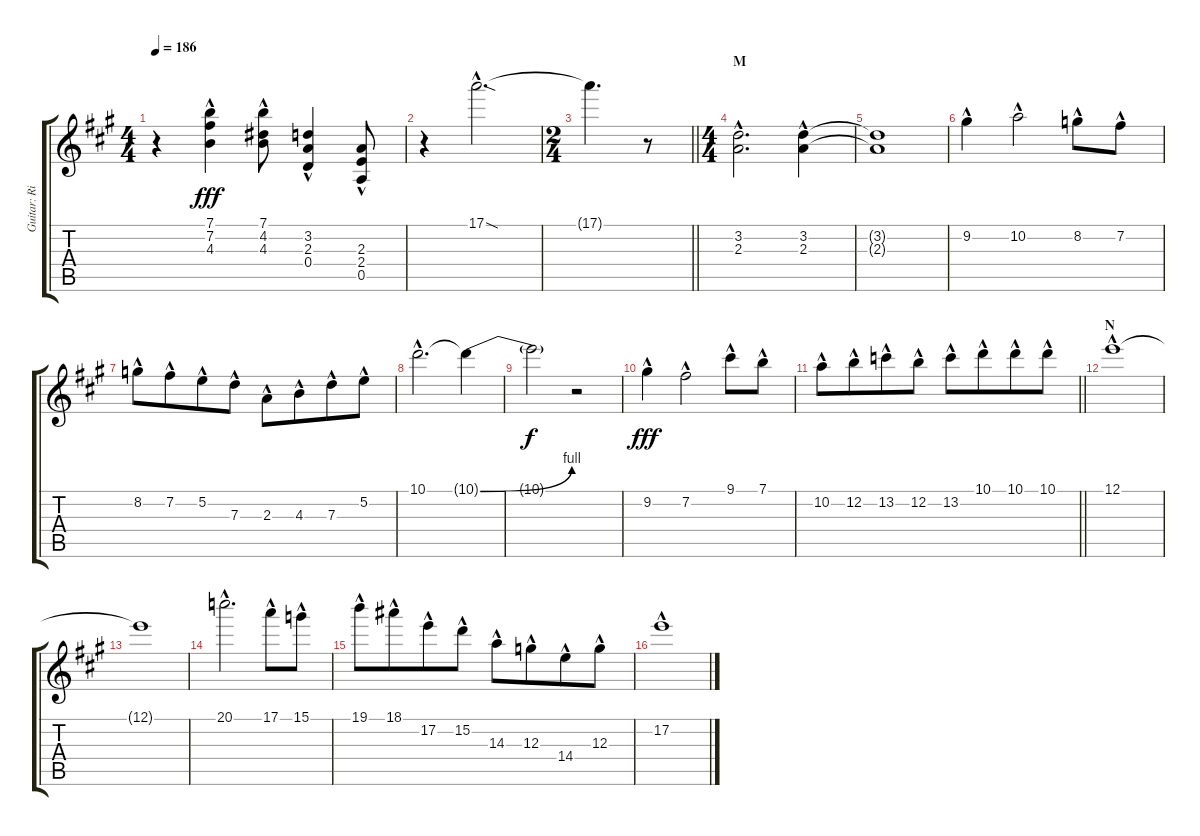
\track ("Guitar: Rik" "Guitar: Ri") {instrument overdrivenguitar}
\staff {score tabs}
\tuning (E4 B3 G3 D3 A2 E2) {hide}
\ts (4 4)
\tempo 186
\clef g2
\ks a
r.4{dy fff} (7.1{hac} 7.2{hac} 4.3{hac}).4 (7.1{hac} 4.2{hac} 4.3{hac}).8 (3.2{hac} 2.3{hac} 0.4{hac}).4 (2.3{hac} 2.4{hac} 0.5{hac}).8 |
r.4 17.1{sod hac}.2{d} |
\ts (2 4)
\barLineRight lightlight
17.1{t}.4{d} r.8 |
\ts (4 4)
\section ("" "M")
(3.2{hac} 2.3{hac}).2{d} (3.2{hac} 2.3{hac}).4 |
(3.2{t} 2.3{t}).1 |
9.2{hac}.4 10.2{hac}.2 8.2{hac}.8 7.2{hac}.8 |
8.2{hac}.8 7.2{hac}.8{beam merge} 5.2{hac}.8 7.3{hac}.8{beam split} 2.3{hac}.8 4.3{hac}.8{beam merge} 7.3{hac}.8 5.2{hac}.8 |
10.1{hac}.2{d} 10.1{be (bend 0 0 60 4) t}.4 |
10.1{t}.2{dy f} r.2 |
9.2{hac}.4{dy fff} 7.2{hac}.2 9.1{hac}.8 7.1{hac}.8 |
\barLineRight lightlight
10.2{hac}.8 12.2{hac}.8{beam merge} 13.2{hac}.8 12.2{hac}.8{beam split} 13.2{hac}.8 10.1{hac}.8{beam merge} 10.1{hac}.8 10.1{hac}.8 |
\section ("" "N")
12.1{hac}.1 |
12.1{t}.1 |
20.1{hac}.2{d} 17.1{hac}.8 15.1{hac}.8 |
19.1{hac}.8 18.1{hac}.8{beam merge} 17.2{hac}.8 15.2{hac}.8{beam split} 14.3{hac}.8 12.3{hac}.8{beam merge} 14.4{hac}.8 12.3{hac}.8 |
17.2{hac}.1
